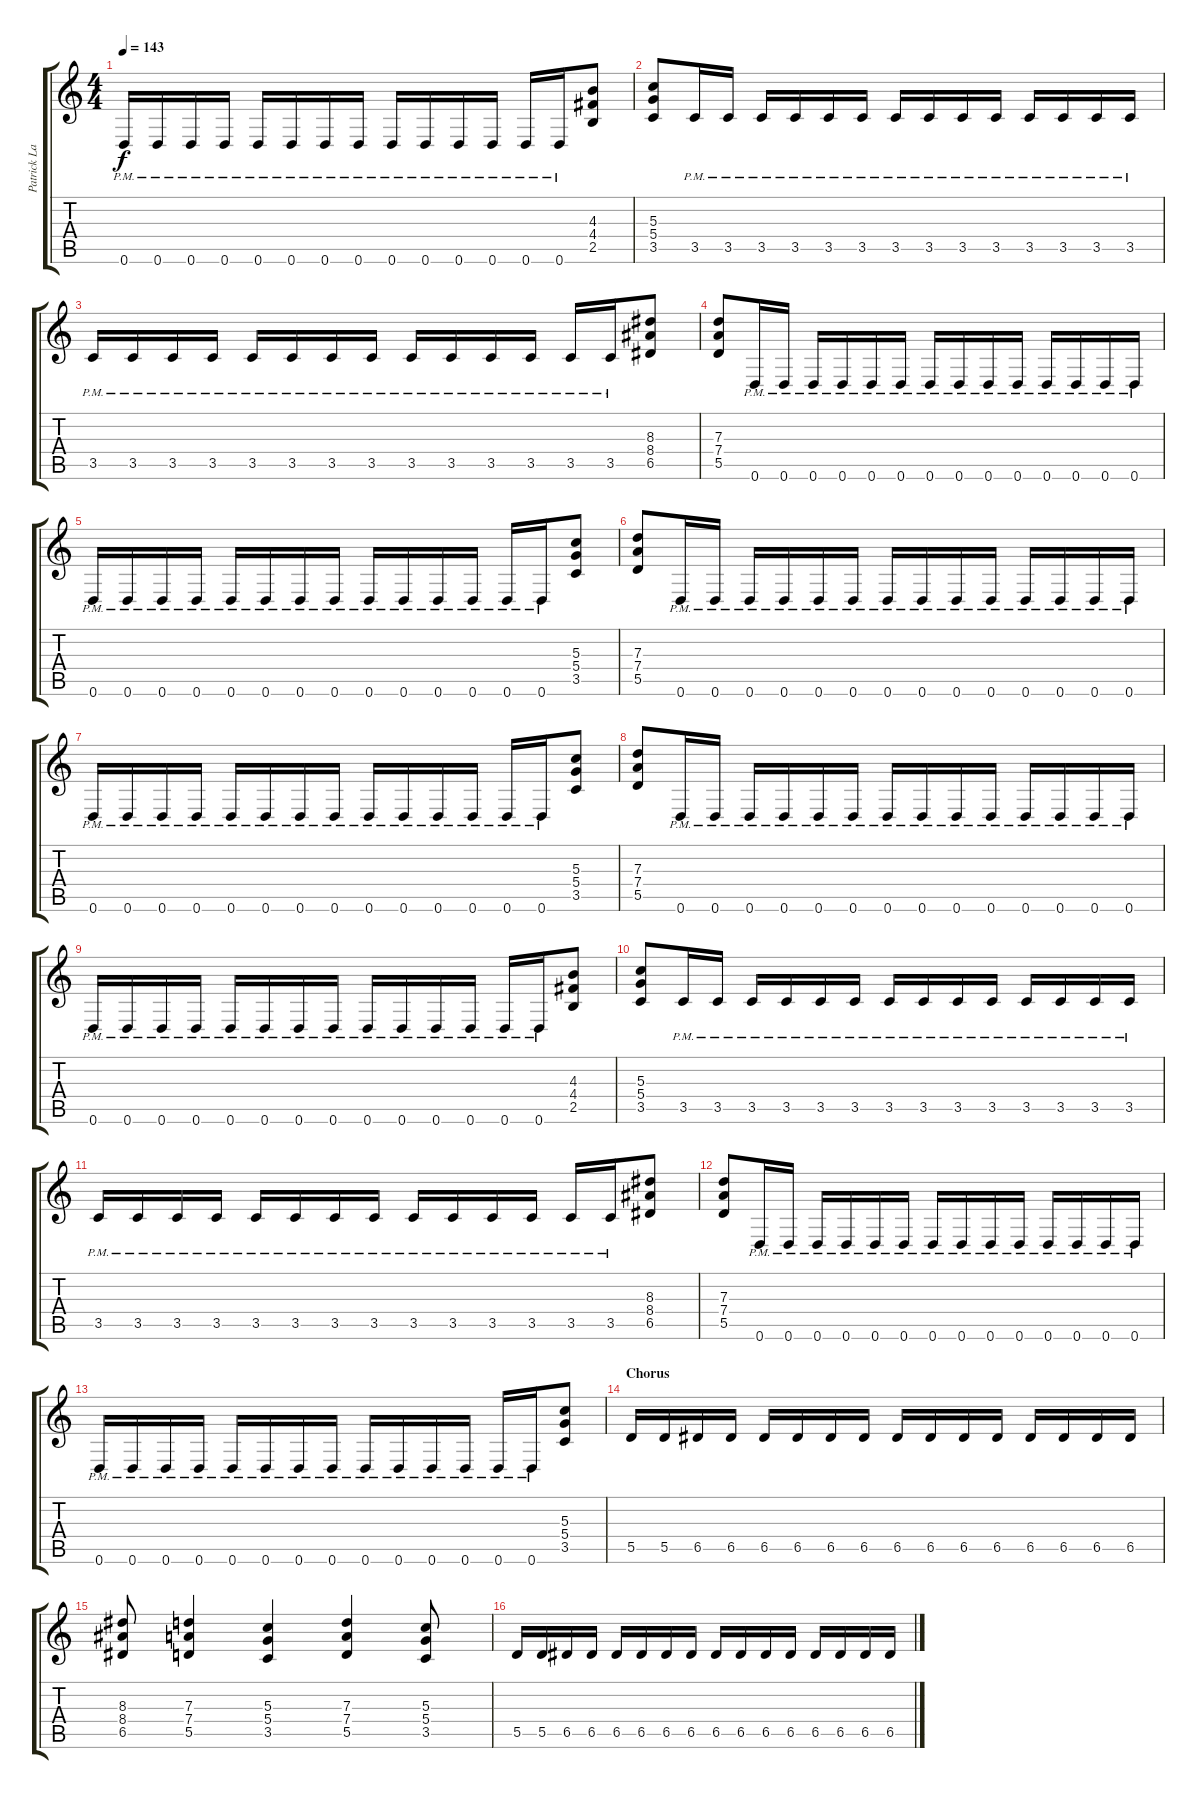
\track ("Patrick Lachman" "Patrick La") {instrument distortionguitar}
\staff {score tabs}
\tuning (E4 B3 G3 D3 A2 D2) {hide}
\ts (4 4)
\tempo 143
\clef g2
\ks c
0.6{pm}.16{dy f} 0.6{pm}.16 0.6{pm}.16 0.6{pm}.16 0.6{pm}.16 0.6{pm}.16 0.6{pm}.16 0.6{pm}.16 0.6{pm}.16 0.6{pm}.16 0.6{pm}.16 0.6{pm}.16 0.6{pm}.16 0.6{pm}.16 (4.3 4.4 2.5).8 |
(5.3 5.4 3.5).8 3.5{pm}.16 3.5{pm}.16 3.5{pm}.16 3.5{pm}.16 3.5{pm}.16 3.5{pm}.16 3.5{pm}.16 3.5{pm}.16 3.5{pm}.16 3.5{pm}.16 3.5{pm}.16 3.5{pm}.16 3.5{pm}.16 3.5{pm}.16 |
3.5{pm}.16 3.5{pm}.16 3.5{pm}.16 3.5{pm}.16 3.5{pm}.16 3.5{pm}.16 3.5{pm}.16 3.5{pm}.16 3.5{pm}.16 3.5{pm}.16 3.5{pm}.16 3.5{pm}.16 3.5{pm}.16 3.5{pm}.16 (8.3 8.4 6.5).8 |
(7.3 7.4 5.5).8 0.6{pm}.16 0.6{pm}.16 0.6{pm}.16 0.6{pm}.16 0.6{pm}.16 0.6{pm}.16 0.6{pm}.16 0.6{pm}.16 0.6{pm}.16 0.6{pm}.16 0.6{pm}.16 0.6{pm}.16 0.6{pm}.16 0.6{pm}.16 |
0.6{pm}.16 0.6{pm}.16 0.6{pm}.16 0.6{pm}.16 0.6{pm}.16 0.6{pm}.16 0.6{pm}.16 0.6{pm}.16 0.6{pm}.16 0.6{pm}.16 0.6{pm}.16 0.6{pm}.16 0.6{pm}.16 0.6{pm}.16 (5.3 5.4 3.5).8 |
(7.3 7.4 5.5).8 0.6{pm}.16 0.6{pm}.16 0.6{pm}.16 0.6{pm}.16 0.6{pm}.16 0.6{pm}.16 0.6{pm}.16 0.6{pm}.16 0.6{pm}.16 0.6{pm}.16 0.6{pm}.16 0.6{pm}.16 0.6{pm}.16 0.6{pm}.16 |
0.6{pm}.16 0.6{pm}.16 0.6{pm}.16 0.6{pm}.16 0.6{pm}.16 0.6{pm}.16 0.6{pm}.16 0.6{pm}.16 0.6{pm}.16 0.6{pm}.16 0.6{pm}.16 0.6{pm}.16 0.6{pm}.16 0.6{pm}.16 (5.3 5.4 3.5).8 |
(7.3 7.4 5.5).8 0.6{pm}.16 0.6{pm}.16 0.6{pm}.16 0.6{pm}.16 0.6{pm}.16 0.6{pm}.16 0.6{pm}.16 0.6{pm}.16 0.6{pm}.16 0.6{pm}.16 0.6{pm}.16 0.6{pm}.16 0.6{pm}.16 0.6{pm}.16 |
0.6{pm}.16 0.6{pm}.16 0.6{pm}.16 0.6{pm}.16 0.6{pm}.16 0.6{pm}.16 0.6{pm}.16 0.6{pm}.16 0.6{pm}.16 0.6{pm}.16 0.6{pm}.16 0.6{pm}.16 0.6{pm}.16 0.6{pm}.16 (4.3 4.4 2.5).8 |
(5.3 5.4 3.5).8 3.5{pm}.16 3.5{pm}.16 3.5{pm}.16 3.5{pm}.16 3.5{pm}.16 3.5{pm}.16 3.5{pm}.16 3.5{pm}.16 3.5{pm}.16 3.5{pm}.16 3.5{pm}.16 3.5{pm}.16 3.5{pm}.16 3.5{pm}.16 |
3.5{pm}.16 3.5{pm}.16 3.5{pm}.16 3.5{pm}.16 3.5{pm}.16 3.5{pm}.16 3.5{pm}.16 3.5{pm}.16 3.5{pm}.16 3.5{pm}.16 3.5{pm}.16 3.5{pm}.16 3.5{pm}.16 3.5{pm}.16 (8.3 8.4 6.5).8 |
(7.3 7.4 5.5).8 0.6{pm}.16 0.6{pm}.16 0.6{pm}.16 0.6{pm}.16 0.6{pm}.16 0.6{pm}.16 0.6{pm}.16 0.6{pm}.16 0.6{pm}.16 0.6{pm}.16 0.6{pm}.16 0.6{pm}.16 0.6{pm}.16 0.6{pm}.16 |
0.6{pm}.16 0.6{pm}.16 0.6{pm}.16 0.6{pm}.16 0.6{pm}.16 0.6{pm}.16 0.6{pm}.16 0.6{pm}.16 0.6{pm}.16 0.6{pm}.16 0.6{pm}.16 0.6{pm}.16 0.6{pm}.16 0.6{pm}.16 (5.3 5.4 3.5).8 |
\section ("" "Chorus")
5.5.16 5.5.16 6.5.16 6.5.16 6.5.16 6.5.16 6.5.16 6.5.16 6.5.16 6.5.16 6.5.16 6.5.16 6.5.16 6.5.16 6.5.16 6.5.16 |
(8.3 8.4 6.5).8 (7.3 7.4 5.5).4 (5.3 5.4 3.5).4 (7.3 7.4 5.5).4 (5.3 5.4 3.5).8 |
5.5.16 5.5.16 6.5.16 6.5.16 6.5.16 6.5.16 6.5.16 6.5.16 6.5.16 6.5.16 6.5.16 6.5.16 6.5.16 6.5.16 6.5.16 6.5.16
